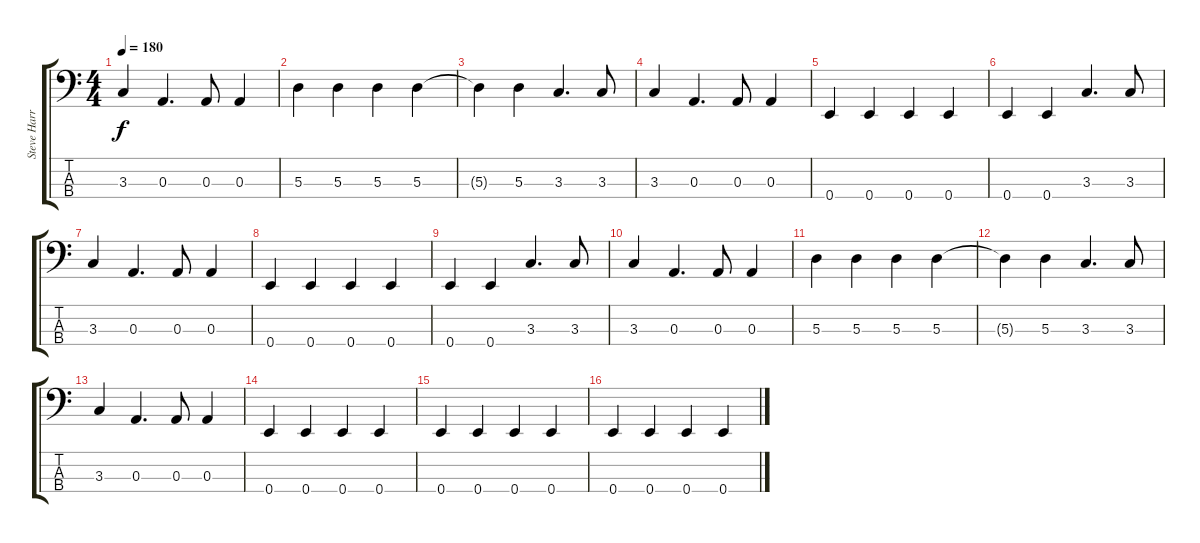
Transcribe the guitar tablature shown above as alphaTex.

\track ("Steve Harris" "Steve Harr") {instrument electricbassfinger}
\staff {score tabs}
\tuning (G2 D2 A1 E1) {hide}
\ts (4 4)
\tempo 180
\clef f4
\ks c
3.3.4{dy f} 0.3.4{d} 0.3.8 0.3.4 |
5.3.4 5.3.4 5.3.4 5.3.4 |
5.3{t}.4 5.3.4 3.3.4{d} 3.3.8 |
3.3.4 0.3.4{d} 0.3.8 0.3.4 |
0.4.4 0.4.4 0.4.4 0.4.4 |
0.4.4 0.4.4 3.3.4{d} 3.3.8 |
3.3.4 0.3.4{d} 0.3.8 0.3.4 |
0.4.4 0.4.4 0.4.4 0.4.4 |
0.4.4 0.4.4 3.3.4{d} 3.3.8 |
3.3.4 0.3.4{d} 0.3.8 0.3.4 |
5.3.4 5.3.4 5.3.4 5.3.4 |
5.3{t}.4 5.3.4 3.3.4{d} 3.3.8 |
3.3.4 0.3.4{d} 0.3.8 0.3.4 |
0.4.4 0.4.4 0.4.4 0.4.4 |
0.4.4 0.4.4 0.4.4 0.4.4 |
0.4.4 0.4.4 0.4.4 0.4.4
